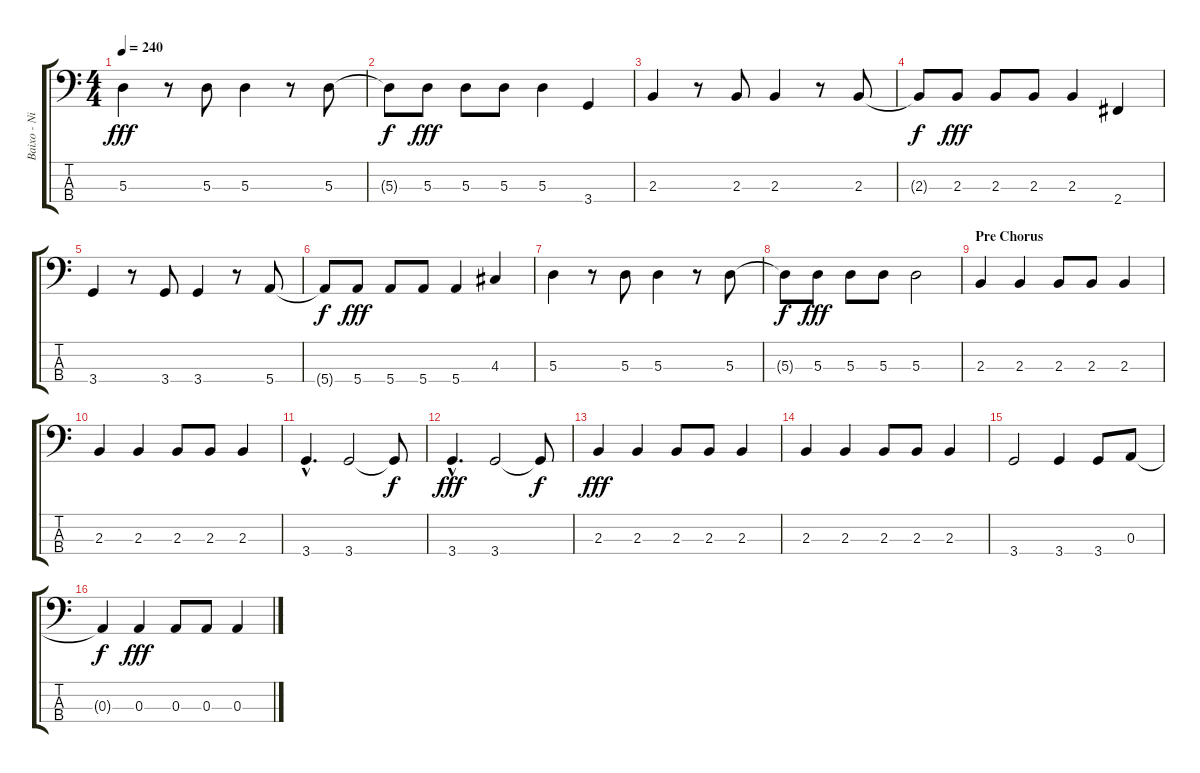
\track ("Baixo - Nikola" "Baixo - Ni") {instrument electricbasspick}
\staff {score tabs}
\tuning (G2 D2 A1 E1) {hide}
\ts (4 4)
\tempo 240
\clef f4
\ks c
5.3.4{dy fff} r.8 5.3.8 5.3.4 r.8 5.3.8 |
5.3{t}.8{dy f} 5.3.8{dy fff} 5.3.8 5.3.8 5.3.4 3.4.4 |
2.3.4 r.8 2.3.8 2.3.4 r.8 2.3.8 |
2.3{t}.8{dy f} 2.3.8{dy fff} 2.3.8 2.3.8 2.3.4 2.4.4 |
3.4.4 r.8 3.4.8 3.4.4 r.8 5.4.8 |
5.4{t}.8{dy f} 5.4.8{dy fff} 5.4.8 5.4.8 5.4.4 4.3.4 |
5.3.4 r.8 5.3.8 5.3.4 r.8 5.3.8 |
5.3{t}.8{dy f} 5.3.8{dy fff} 5.3.8 5.3.8 5.3.2 |
\section ("" "Pre Chorus")
2.3.4 2.3.4 2.3.8 2.3.8 2.3.4 |
2.3.4 2.3.4 2.3.8 2.3.8 2.3.4 |
3.4{hac}.4{d} 3.4.2 3.4{t}.8{dy f} |
3.4{hac}.4{d dy fff} 3.4.2 3.4{t}.8{dy f} |
2.3.4{dy fff} 2.3.4 2.3.8 2.3.8 2.3.4 |
2.3.4 2.3.4 2.3.8 2.3.8 2.3.4 |
3.4.2 3.4.4 3.4.8 0.3.8 |
0.3{t}.4{dy f} 0.3.4{dy fff} 0.3.8 0.3.8 0.3.4
